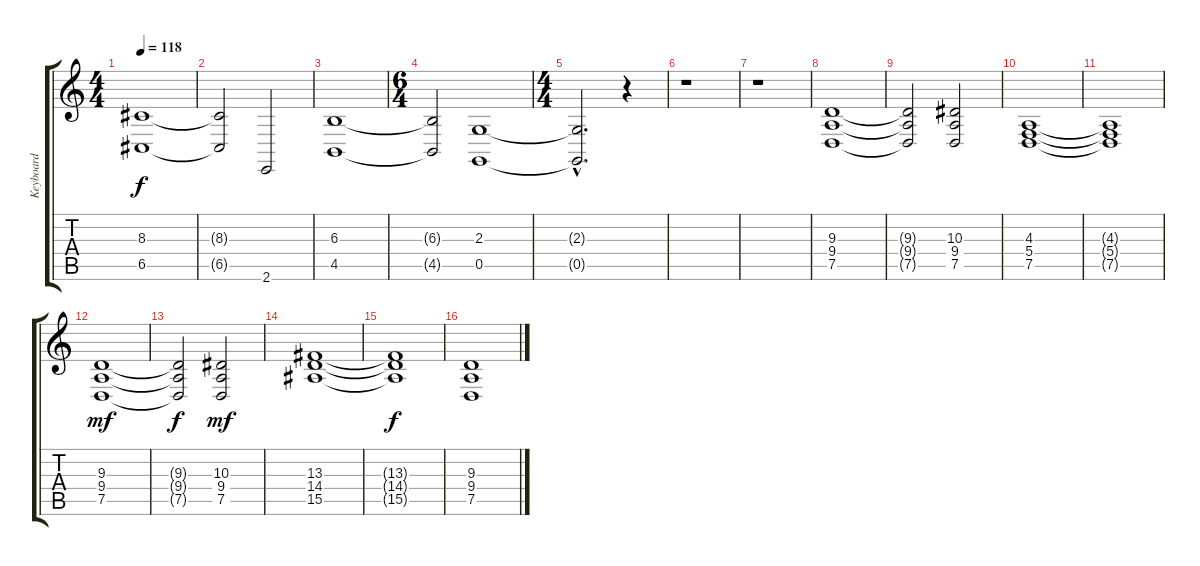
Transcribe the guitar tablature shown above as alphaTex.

\track ("Keyboard" "Keyboard") {instrument synthstrings1}
\staff {score tabs}
\tuning (D4 A3 F3 C3 G2 D2) {hide}
\ts (4 4)
\tempo 118
\clef g2
\ks c
(8.3 6.5).1{dy f} |
(8.3{t} 6.5{t}).2 2.6.2 |
(6.3 4.5).1 |
\ts (6 4)
(6.3{t} 4.5{t}).2 (2.3 0.5).1{volume 0} |
\ts (4 4)
(2.3{hac t} 0.5{hac t}).2{d} r.4 |
r.1 |
r.1 |
(9.3 9.4 7.5).1{volume 9 instrument choiraahs} |
(9.3{t} 9.4{t} 7.5{t}).2 (10.3 9.4 7.5).2 |
(4.3 5.4 7.5).1 |
(4.3{t} 5.4{t} 7.5{t}).1 |
(9.3 9.4 7.5).1{dy mf} |
(9.3{t} 9.4{t} 7.5{t}).2{dy f} (10.3 9.4 7.5).2{dy mf} |
(13.3 14.4 15.5).1 |
(13.3{t} 14.4{t} 15.5{t}).1{dy f} |
(9.3 9.4 7.5).1
